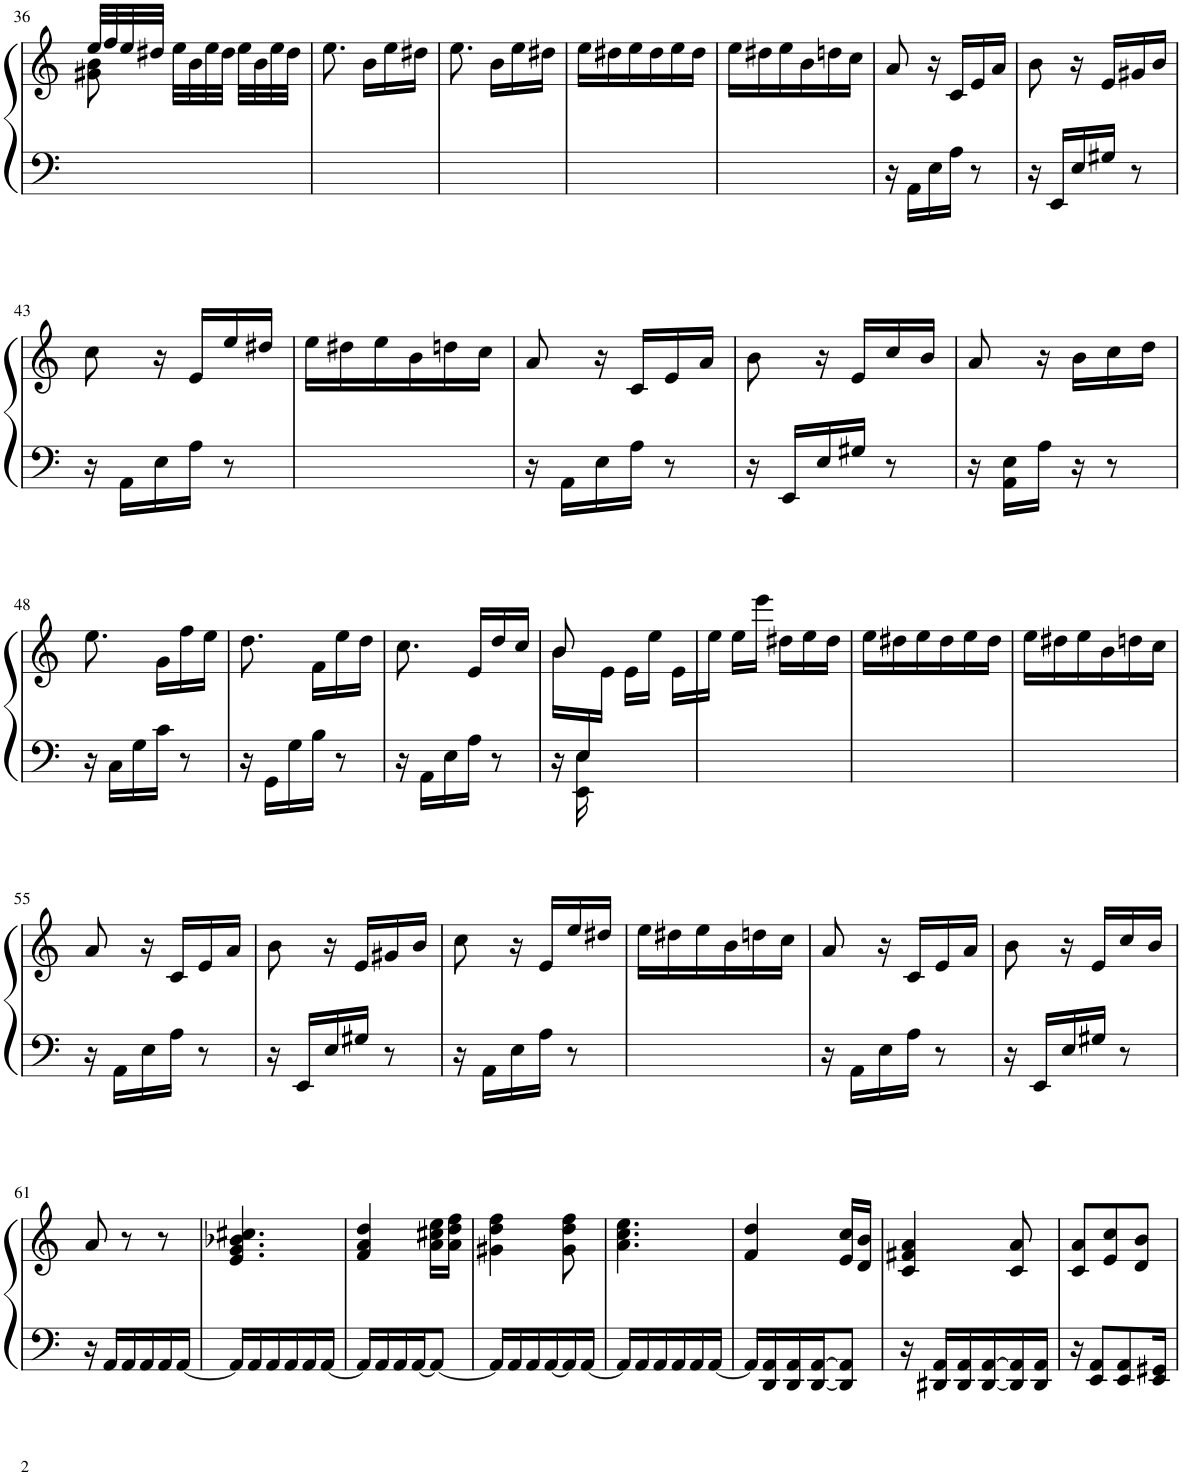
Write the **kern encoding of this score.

**kern	**kern
*part1	*part1
*staff2	*staff1
*I"Piano	*
*I'Pno.	*
!!LO:PB:g=z
*clefF4	*clefG2
*k[]	*k[]
*M3/8	*M3/8
=36	=36
*	*^
4.ryy	32ee/LLL	8g#X\ 8b\
.	32ff/	.
.	32ee/	.
.	32dd#X/JJJ	.
.	32ee\LLL	4ryy
.	32b\	.
.	32ee\	.
.	32dd#\JJJ	.
.	32ee\LLL	.
.	32b\	.
.	32ee\	.
.	32dd#\JJJ	.
*	*v	*v
=37	=37
4.ryy	8.ee\
.	16b\LL
.	16ee\
.	16dd#X\JJ
=38	=38
4.ryy	8.ee\
.	16b\LL
.	16ee\
.	16dd#X\JJ
=39	=39
4.ryy	16ee\LL
.	16dd#X\
.	16ee\
.	16dd#\
.	16ee\
.	16dd#\JJ
=40	=40
4.ryy	16ee\LL
.	16dd#X\
.	16ee\
.	16b\
.	16ddn\
.	16cc\JJ
=41	=41
16r	8a/
16AA\LL	.
16E\	16r
16A\JJ	16c/LL
8r	16e/
.	16a/JJ
=42	=42
16r	8b\
16EE/LL	.
16E/	16r
16G#X/JJ	16e/LL
8r	16g#X/
.	16b/JJ
!!LO:LB:g=z
=43	=43
16r	8cc\
16AA\LL	.
16E\	16r
16A\JJ	16e/LL
8r	16ee/
.	16dd#X/JJ
=44	=44
4.ryy	16ee\LL
.	16dd#X\
.	16ee\
.	16b\
.	16ddn\
.	16cc\JJ
=45	=45
16r	8a/
16AA\LL	.
16E\	16r
16A\JJ	16c/LL
8r	16e/
.	16a/JJ
=46	=46
16r	8b\
16EE/LL	.
16E/	16r
16G#X/JJ	16e/LL
8r	16cc/
.	16b/JJ
=47	=47
16r	8a/
16AA\ 16E\LL	.
16A\JJ	16r
16r	16b\LL
8r	16cc\
.	16dd\JJ
!!LO:LB:g=z
=48	=48
16r	8.ee\
16C\LL	.
16G\	.
16c\JJ	16g\LL
8r	16ff\
.	16ee\JJ
=49	=49
16r	8.dd\
16GG\LL	.
16G\	.
16B\JJ	16f\LL
8r	16ee\
.	16dd\JJ
=50	=50
16r	8.cc\
16AA\LL	.
16E\	.
16A\JJ	16e/LL
8r	16dd/
.	16cc/JJ
=51	=51
*^	*^
16ryy	16r	8b/	16b\LL
16E/	16EE\ 16E\	.	16ryy
4ryy	16ryy	16ryy	16e\JJ
.	16ryy	16ryy	16e\LL
.	8ryy	8ryy	16ee\JJ
.	.	.	16e\LL
*v	*v	*	*
=52	=52	=52
4.ryy	16ryy	16ee\JJ
.	16ryy	16ee\LL
.	16ryy	16eee\JJ
.	16ryy	16dd#X\LL
.	16ryy	16ee\
.	16ryy	16dd#\JJ
*	*v	*v
=53	=53
4.ryy	16ee\LL
.	16dd#X\
.	16ee\
.	16dd#\
.	16ee\
.	16dd#\JJ
=54	=54
4.ryy	16ee\LL
.	16dd#X\
.	16ee\
.	16b\
.	16ddn\
.	16cc\JJ
!!LO:LB:g=z
=55	=55
16r	8a/
16AA\LL	.
16E\	16r
16A\JJ	16c/LL
8r	16e/
.	16a/JJ
=56	=56
16r	8b\
16EE/LL	.
16E/	16r
16G#X/JJ	16e/LL
8r	16g#X/
.	16b/JJ
=57	=57
16r	8cc\
16AA\LL	.
16E\	16r
16A\JJ	16e/LL
8r	16ee/
.	16dd#X/JJ
=58	=58
4.ryy	16ee\LL
.	16dd#X\
.	16ee\
.	16b\
.	16ddn\
.	16cc\JJ
=59	=59
16r	8a/
16AA\LL	.
16E\	16r
16A\JJ	16c/LL
8r	16e/
.	16a/JJ
=60	=60
16r	8b\
16EE/LL	.
16E/	16r
16G#X/JJ	16e/LL
8r	16cc/
.	16b/JJ
!!LO:LB:g=z
=61	=61
16r	8a/
16AA/LL	.
16AA/	8r
16AA/	.
16AA/	8r
[16AA/JJ	.
=62	=62
16AA/LL]	4.e/ 4.g/ 4.b-X/ 4.cc#X/
16AA/	.
16AA/	.
16AA/	.
16AA/	.
[16AA/JJ	.
=63	=63
16AA/LL]	4f/ 4a/ 4dd/
16AA/	.
16AA/	.
[16AA/J	.
8AA/J_	16a\ 16cc#X\ 16ee\LL
.	16a\ 16dd\ 16ff\JJ
=64	=64
16AA/LL]	4g#X\ 4dd\ 4ff\
16AA/	.
16AA/	.
[16AA/	.
16AA/]	8g#\ 8dd\ 8ff\
[16AA/JJ	.
=65	=65
16AA/LL]	4.a\ 4.cc\ 4.ee\
16AA/	.
16AA/	.
16AA/	.
16AA/	.
[16AA/JJ	.
=66	=66
16AA/LL]	4f/ 4dd/
16DD/ 16AA/	.
16DD/ 16AA/	.
[16DD/ [16AA/J	.
8DD/] 8AA/]J	16e/ 16cc/LL
.	16d/ 16b/JJ
=67	=67
16r	4c/ 4f#X/ 4a/
16DD#X/ 16AA/LL	.
16DD#/ 16AA/	.
[16DD#/ [16AA/	.
16DD#/] 16AA/]	8c/ 8a/
16DD#/ 16AA/JJ	.
=68	=68
16r	8c/ 8a/L
8EE/ 8AA/L	.
.	8e/ 8cc/
8EE/ 8AA/	.
.	8d/ 8b/J
16EE/ 16GG#X/Jk	.
=	=
*-	*-
